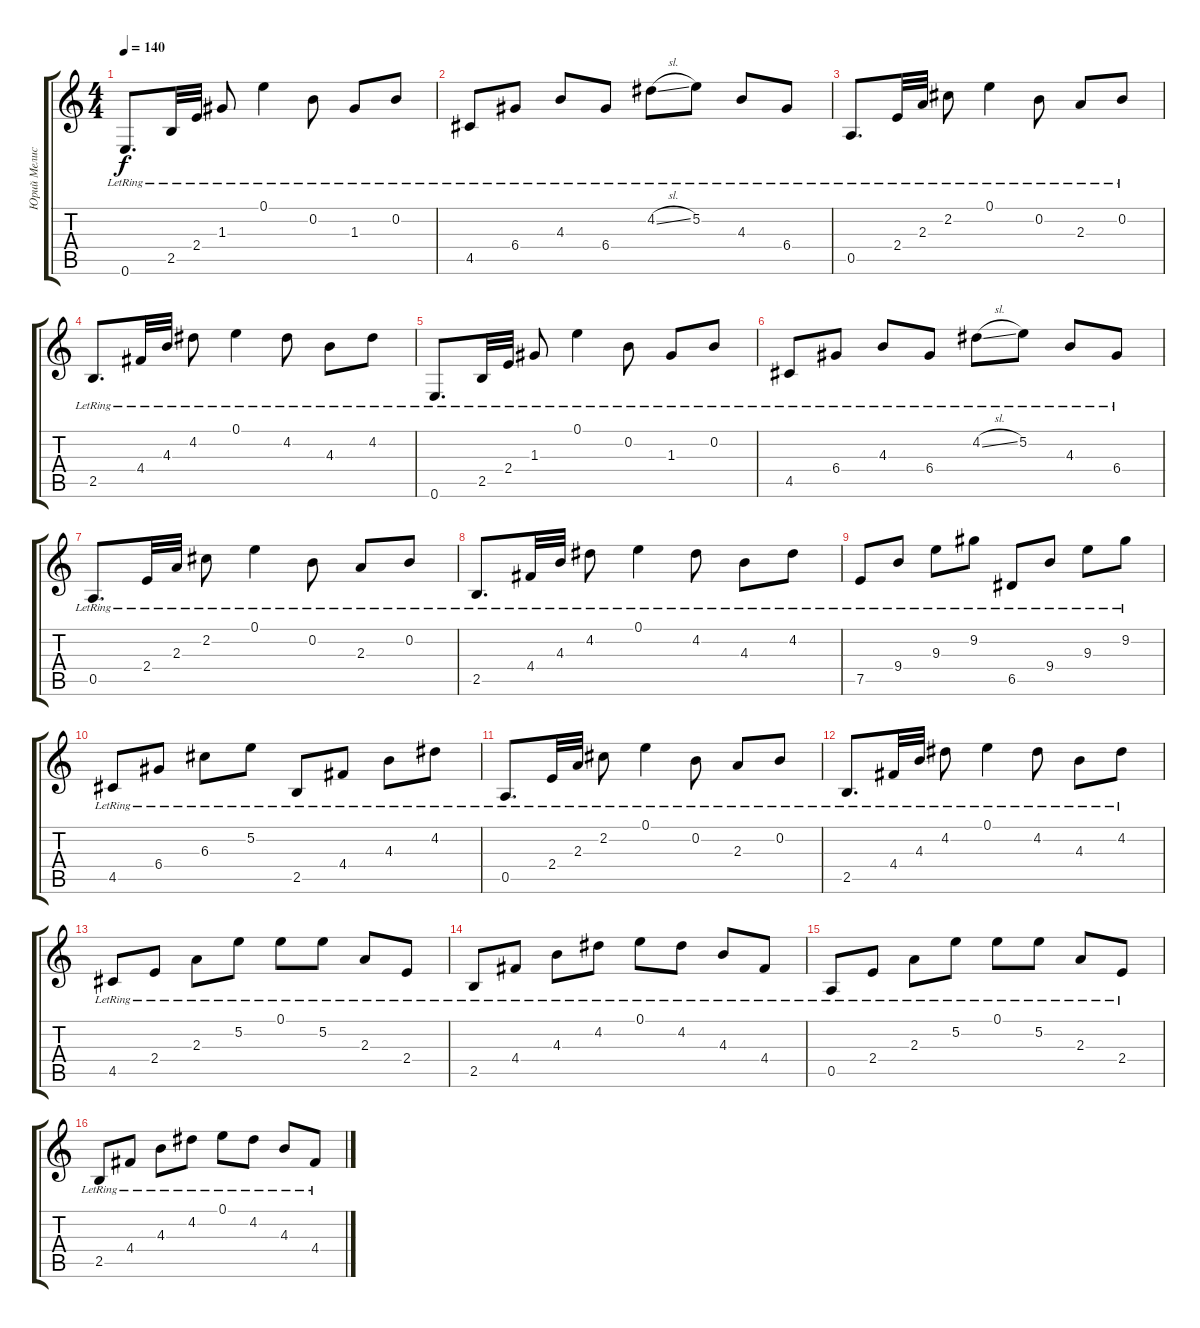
\track ("Юрий Мелисов" "Юрий Мелис") {instrument acousticguitarnylon}
\staff {score tabs}
\tuning (E4 B3 G3 D3 A2 E2) {hide}
\ts (4 4)
\tempo 140
\clef g2
\ks c
0.6{lr}.8{d dy f} 2.5{lr}.32 2.4{lr}.32 1.3{lr}.8 0.1{lr}.4 0.2{lr}.8 1.3{lr}.8 0.2{lr}.8 |
4.5{lr}.8 6.4{lr}.8 4.3{lr}.8 6.4{lr}.8 4.2{sl lr}.8 5.2{lr}.8 4.3{lr}.8 6.4{lr}.8 |
0.5{lr}.8{d} 2.4{lr}.32 2.3{lr}.32 2.2{lr}.8 0.1{lr}.4 0.2{lr}.8 2.3{lr}.8 0.2{lr}.8 |
2.5{lr}.8{d} 4.4{lr}.32 4.3{lr}.32 4.2{lr}.8 0.1{lr}.4 4.2{lr}.8 4.3{lr}.8 4.2{lr}.8 |
0.6{lr}.8{d} 2.5{lr}.32 2.4{lr}.32 1.3{lr}.8 0.1{lr}.4 0.2{lr}.8 1.3{lr}.8 0.2{lr}.8 |
4.5{lr}.8 6.4{lr}.8 4.3{lr}.8 6.4{lr}.8 4.2{sl lr}.8 5.2{lr}.8 4.3{lr}.8 6.4{lr}.8 |
0.5{lr}.8{d} 2.4{lr}.32 2.3{lr}.32 2.2{lr}.8 0.1{lr}.4 0.2{lr}.8 2.3{lr}.8 0.2{lr}.8 |
2.5{lr}.8{d} 4.4{lr}.32 4.3{lr}.32 4.2{lr}.8 0.1{lr}.4 4.2{lr}.8 4.3{lr}.8 4.2{lr}.8 |
7.5{lr}.8 9.4{lr}.8 9.3{lr}.8 9.2{lr}.8 6.5{lr}.8 9.4{lr}.8 9.3{lr}.8 9.2{lr}.8 |
4.5{lr}.8 6.4{lr}.8 6.3{lr}.8 5.2{lr}.8 2.5{lr}.8 4.4{lr}.8 4.3{lr}.8 4.2{lr}.8 |
0.5{lr}.8{d} 2.4{lr}.32 2.3{lr}.32 2.2{lr}.8 0.1{lr}.4 0.2{lr}.8 2.3{lr}.8 0.2{lr}.8 |
2.5{lr}.8{d} 4.4{lr}.32 4.3{lr}.32 4.2{lr}.8 0.1{lr}.4 4.2{lr}.8 4.3{lr}.8 4.2{lr}.8 |
4.5{lr}.8 2.4{lr}.8 2.3{lr}.8 5.2{lr}.8 0.1{lr}.8 5.2{lr}.8 2.3{lr}.8 2.4{lr}.8 |
2.5{lr}.8 4.4{lr}.8 4.3{lr}.8 4.2{lr}.8 0.1{lr}.8 4.2{lr}.8 4.3{lr}.8 4.4{lr}.8 |
0.5{lr}.8 2.4{lr}.8 2.3{lr}.8 5.2{lr}.8 0.1{lr}.8 5.2{lr}.8 2.3{lr}.8 2.4{lr}.8 |
2.5{lr}.8 4.4{lr}.8 4.3{lr}.8 4.2{lr}.8 0.1{lr}.8 4.2{lr}.8 4.3{lr}.8 4.4{lr}.8
